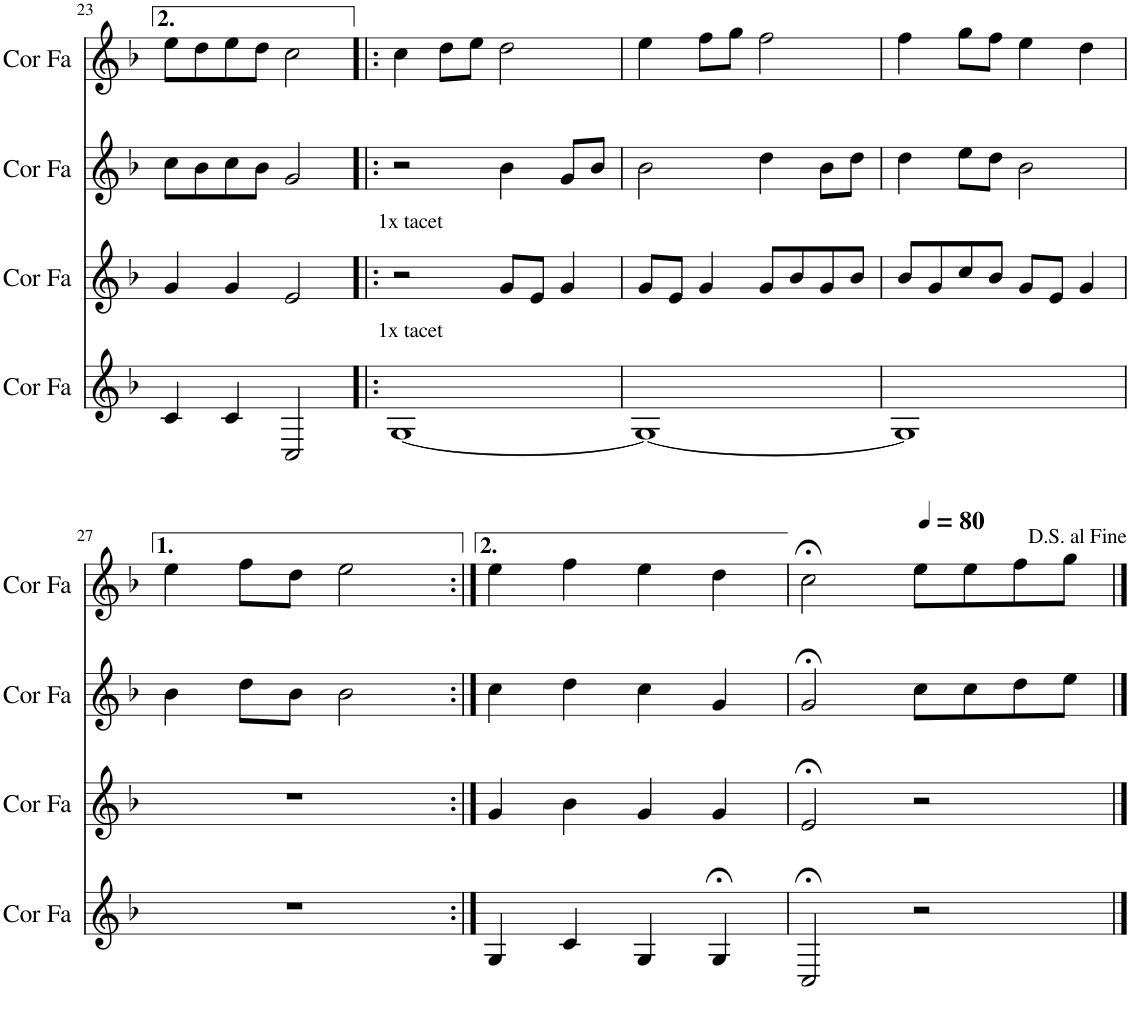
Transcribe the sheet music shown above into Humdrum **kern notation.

**kern	**kern	**kern	**kern
*part4	*part3	*part2	*part1
*staff4	*staff3	*staff2	*staff1
*I"Cor en Fa	*I"Cor en Fa	*I"Cor en Fa	*I"Cor en Fa
*I'Cor Fa	*I'Cor Fa	*I'Cor Fa	*I'Cor Fa
!!LO:PB:g=z
*clefG2	*clefG2	*clefG2	*clefG2
*Trd4c7	*Trd4c7	*Trd4c7	*Trd4c7
*k[b-]	*k[b-]	*k[b-]	*k[b-]
*M4/4	*M4/4	*M4/4	*M4/4
=23	=23	=23	=23
4c/	4g/	8cc\L	8ee\L
.	.	8b-\	8dd\
4c/	4g/	8cc\	8ee\
.	.	8b-\J	8dd\J
2C/	2e/	2g/	2cc\
=24!|:	=24!|:	=24!|:	=24!|:
!	!LO:TX:a:t=1x tacet	!	!
!LO:TX:a:t=1x tacet	!	!	!
[1G	2r	2r	4cc\
.	.	.	8dd\L
.	.	.	8ee\J
.	8g/L	4b-\	2dd\
.	8e/J	.	.
.	4g/	8g/L	.
.	.	8b-/J	.
=25	=25	=25	=25
1G_	8g/L	2b-\	4ee\
.	8e/J	.	.
.	4g/	.	8ff\L
.	.	.	8gg\J
.	8g/L	4dd\	2ff\
.	8b-/	.	.
.	8g/	8b-\L	.
.	8b-/J	8dd\J	.
=26	=26	=26	=26
1G]	8b-/L	4dd\	4ff\
.	8g/	.	.
.	8cc/	8ee\L	8gg\L
.	8b-/J	8dd\J	8ff\J
.	8g/L	2b-\	4ee\
.	8e/J	.	.
.	4g/	.	4dd\
!!LO:LB:g=z
=27	=27	=27	=27
1r	1r	4b-\	4ee\
.	.	8dd\L	8ff\L
.	.	8b-\J	8dd\J
.	.	2b-\	2ee\
=28:|!	=28:|!	=28:|!	=28:|!
4G/	4g/	4cc\	4ee\
4c/	4b-\	4dd\	4ff\
4G/	4g/	4cc\	4ee\
4G;</	4g/	4g/	4dd\
=29	=29	=29	=29
2C;</	2e;</	2g;</	2cc;<\
*	*	*	*MM80
2r	2r	8cc\L	8ee\L
.	.	8cc\	8ee\
.	.	8dd\	8ff\
.	.	8ee\J	8gg\J
==	==	==	==
*-	*-	*-	*-
